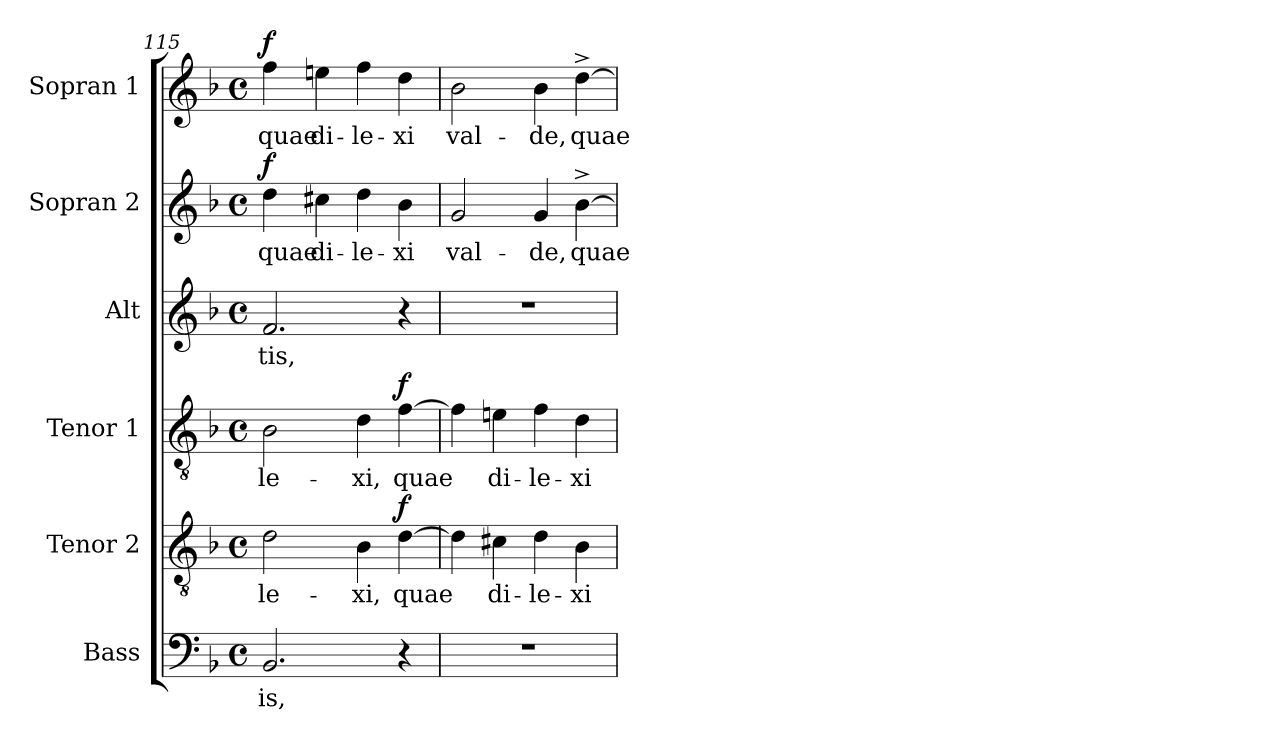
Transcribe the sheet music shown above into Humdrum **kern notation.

**kern	**text	**kern	**text	**dynam	**kern	**text	**dynam	**kern	**text	**kern	**text	**dynam	**kern	**text	**dynam
*part6	*part6	*part5	*part5	*part5	*part4	*part4	*part4	*part3	*part3	*part2	*part2	*part2	*part1	*part1	*part1
*staff6	*staff6	*staff5	*staff5	*staff5	*staff4	*staff4	*staff4	*staff3	*staff3	*staff2	*staff2	*staff2	*staff1	*staff1	*staff1
*I"Bass	*	*I"Tenor 2	*	*	*I"Tenor 1	*	*	*I"Alt	*	*I"Sopran 2	*	*	*I"Sopran 1	*	*
*I'B.	*	*I'T. 2	*	*	*I'T. 1	*	*	*I'A.	*	*I'S. 2	*	*	*I'S. 1	*	*
*clefF4	*	*clefGv2	*	*	*clefGv2	*	*	*clefG2	*	*clefG2	*	*	*clefG2	*	*
*k[b-]	*	*k[b-]	*	*	*k[b-]	*	*	*k[b-]	*	*k[b-]	*	*	*k[b-]	*	*
*F:	*	*F:	*	*	*F:	*	*	*F:	*	*F:	*	*	*F:	*	*
*M4/4	*	*M4/4	*	*	*M4/4	*	*	*M4/4	*	*M4/4	*	*	*M4/4	*	*
*met(c)	*	*met(c)	*	*	*met(c)	*	*	*met(c)	*	*met(c)	*	*	*met(c)	*	*
=115	=115	=115	=115	=115	=115	=115	=115	=115	=115	=115	=115	=115	=115	=115	=115
!	!LO:LY:b	!	!LO:LY:b	!	!	!LO:LY:b	!	!	!LO:LY:b	!	!LO:LY:b	!LO:DY:a	!	!LO:LY:b	!LO:DY:a
2.BB-/	-is,	2d\	-le-	.	2B-\	-le-	.	2.f/	-tis,	4dd\	quae	f	4ff\	quae	f
!	!	!	!	!	!	!	!	!	!	!	!LO:LY:b	!	!	!LO:LY:b	!
.	.	.	.	.	.	.	.	.	.	4cc#X\	di-	.	4een\	di-	.
!	!	!	!LO:LY:b	!	!	!LO:LY:b	!	!	!	!	!LO:LY:b	!	!	!LO:LY:b	!
.	.	4B-\	-xi,	.	4d\	-xi,	.	.	.	4dd\	-le-	.	4ff\	-le-	.
!	!	!	!LO:LY:b	!LO:DY:a	!	!LO:LY:b	!LO:DY:a	!	!	!	!LO:LY:b	!	!	!LO:LY:b	!
4r	.	[4d\	quae	f	[4f\	quae	f	4r	.	4b-\	-xi	.	4dd\	-xi	.
!!LO:LB:g=z
=116	=116	=116	=116	=116	=116	=116	=116	=116	=116	=116	=116	=116	=116	=116	=116
!	!	!	!	!	!	!	!	!	!	!	!LO:LY:b	!	!	!LO:LY:b	!
1r	.	4d\]	.	.	4f\]	.	.	1r	.	2g/	val-	.	2b-\	val-	.
!	!	!	!LO:LY:b	!	!	!LO:LY:b	!	!	!	!	!	!	!	!	!
.	.	4c#X\	di-	.	4en\	di-	.	.	.	.	.	.	.	.	.
!	!	!	!LO:LY:b	!	!	!LO:LY:b	!	!	!	!	!LO:LY:b	!	!	!LO:LY:b	!
.	.	4d\	-le-	.	4f\	-le-	.	.	.	4g/	-de,	.	4b-\	-de,	.
!	!	!	!LO:LY:b	!	!	!LO:LY:b	!	!	!	!	!LO:LY:b	!	!	!LO:LY:b	!
.	.	4B-\	-xi	.	4d\	-xi	.	.	.	[4b-^>\	quae	.	[4dd^>\	quae	.
=	=	=	=	=	=	=	=	=	=	=	=	=	=	=	=
*-	*-	*-	*-	*-	*-	*-	*-	*-	*-	*-	*-	*-	*-	*-	*-
